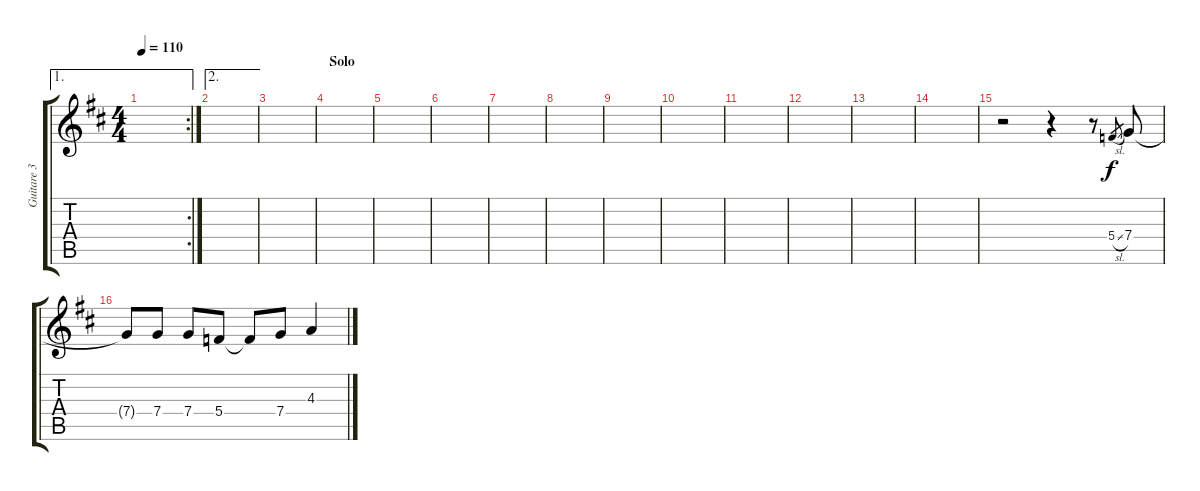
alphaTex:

\track ("Guitare 3" "Guitare 3") {instrument distortionguitar}
\staff {score tabs}
\tuning (D4 A3 F3 C3 G2 D2) {hide}
\ae 1
\rc 2
\ts (4 4)
\tempo 110
\clef g2
\ks d
|
\ae 2
|
|
\section ("" "Solo")
|
|
|
|
|
|
|
|
|
|
|
r.2 r.4 r.8 5.4{sl}.8{gr} 7.4.8 |
7.4{t}.8 7.4.8 7.4.8 5.4.8 5.4{t}.8 7.4.8 4.3.4
